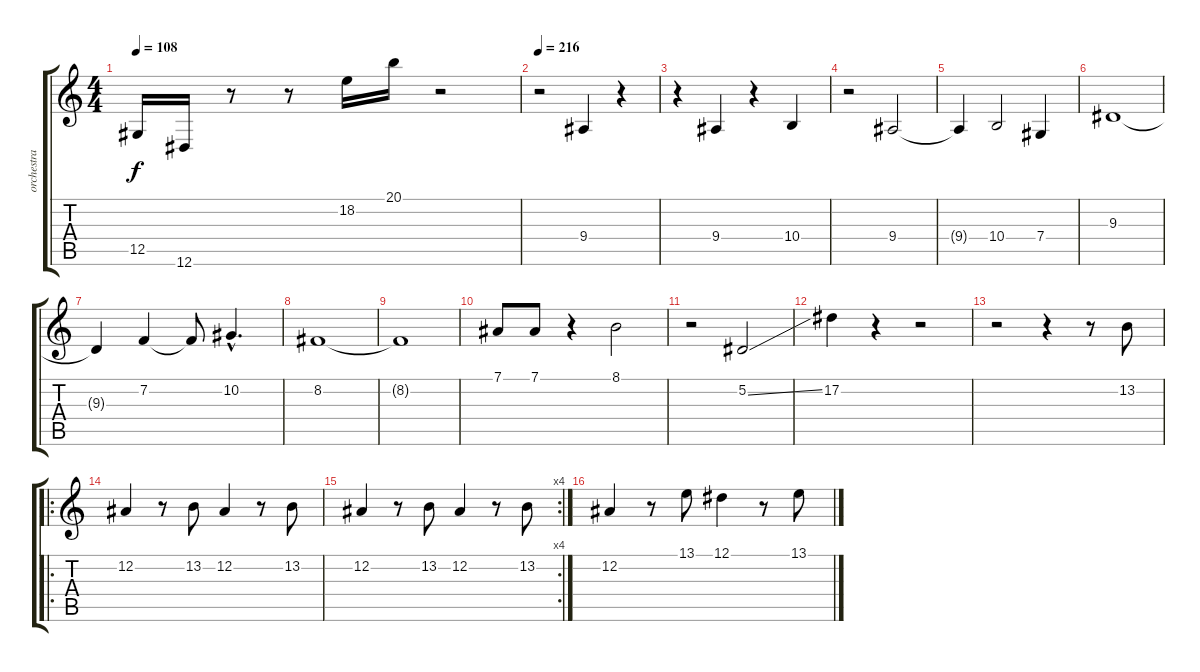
\track ("orchestra" "orchestra") {instrument stringensemble1}
\staff {score tabs}
\tuning (Eb4 Bb3 Gb3 Db3 Ab2 Eb2) {hide}
\ts (4 4)
\tempo 108
\clef g2
\ks c
12.5.16{dy f} 12.6.16 r.8 r.8 18.2.16 20.1.16 r.2 |
\tempo 216
r.2 9.4.4 r.4 |
r.4 9.4.4 r.4 10.4.4 |
r.2 9.4.2 |
9.4{t}.4 10.4.2 7.4.4 |
9.3.1 |
9.3{t}.4 7.2.4 7.2{t}.8 10.2{hac}.4{d} |
8.2.1 |
8.2{t}.1 |
7.1.8 7.1.8 r.4 8.1.2 |
r.2 5.2{ss}.2 |
17.2.4 r.4 r.2 |
r.2 r.4 r.8 13.2.8 |
\ro
12.2.4 r.8 13.2.8 12.2.4 r.8 13.2.8 |
\rc 4
12.2.4 r.8 13.2.8 12.2.4 r.8 13.2.8 |
12.2.4 r.8 13.1.8 12.1.4 r.8 13.1.8
